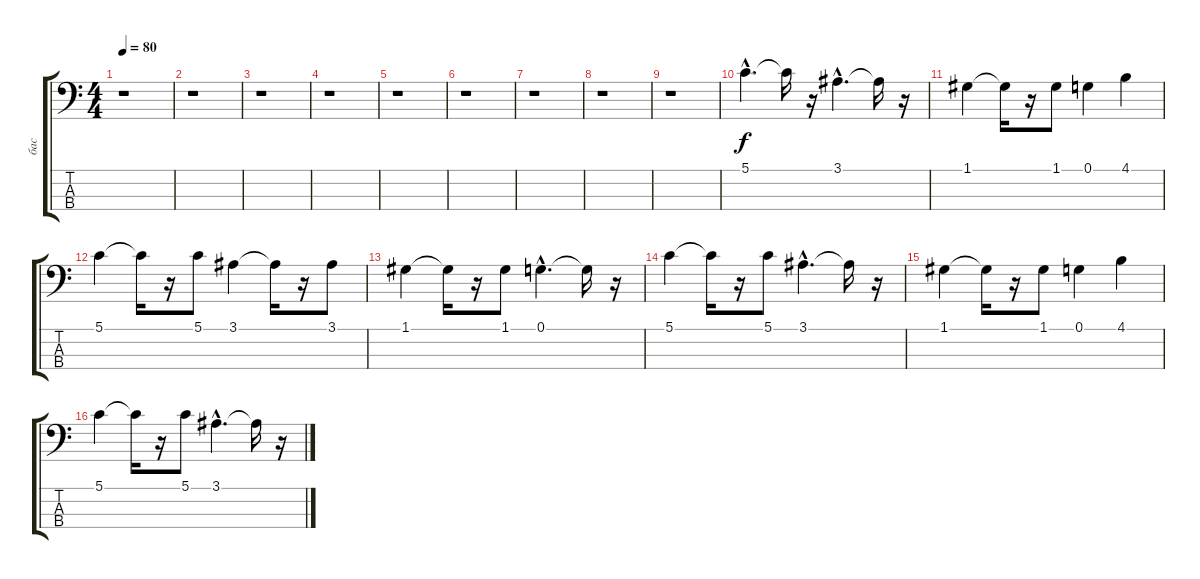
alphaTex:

\track ("бас" "бас") {instrument acousticbass}
\staff {score tabs}
\tuning (G2 D2 A1 E1) {hide}
\ts (4 4)
\tempo 80
\clef f4
\ks c
r.1{dy f instrument acousticbass} |
r.1 |
r.1 |
r.1 |
r.1 |
r.1 |
r.1 |
r.1 |
r.1 |
5.1{hac}.4{d} 5.1{t}.16 r.16 3.1{hac}.4{d} 3.1{t}.16 r.16 |
1.1.4 1.1{t}.16 r.16 1.1.8 0.1.4 4.1.4 |
5.1.4 5.1{t}.16 r.16 5.1.8 3.1.4 3.1{t}.16 r.16 3.1.8 |
1.1.4 1.1{t}.16 r.16 1.1.8 0.1{hac}.4{d} 0.1{t}.16 r.16 |
5.1.4 5.1{t}.16 r.16 5.1.8 3.1{hac}.4{d} 3.1{t}.16 r.16 |
1.1.4 1.1{t}.16 r.16 1.1.8 0.1.4 4.1.4 |
5.1.4 5.1{t}.16 r.16 5.1.8 3.1{hac}.4{d} 3.1{t}.16 r.16
